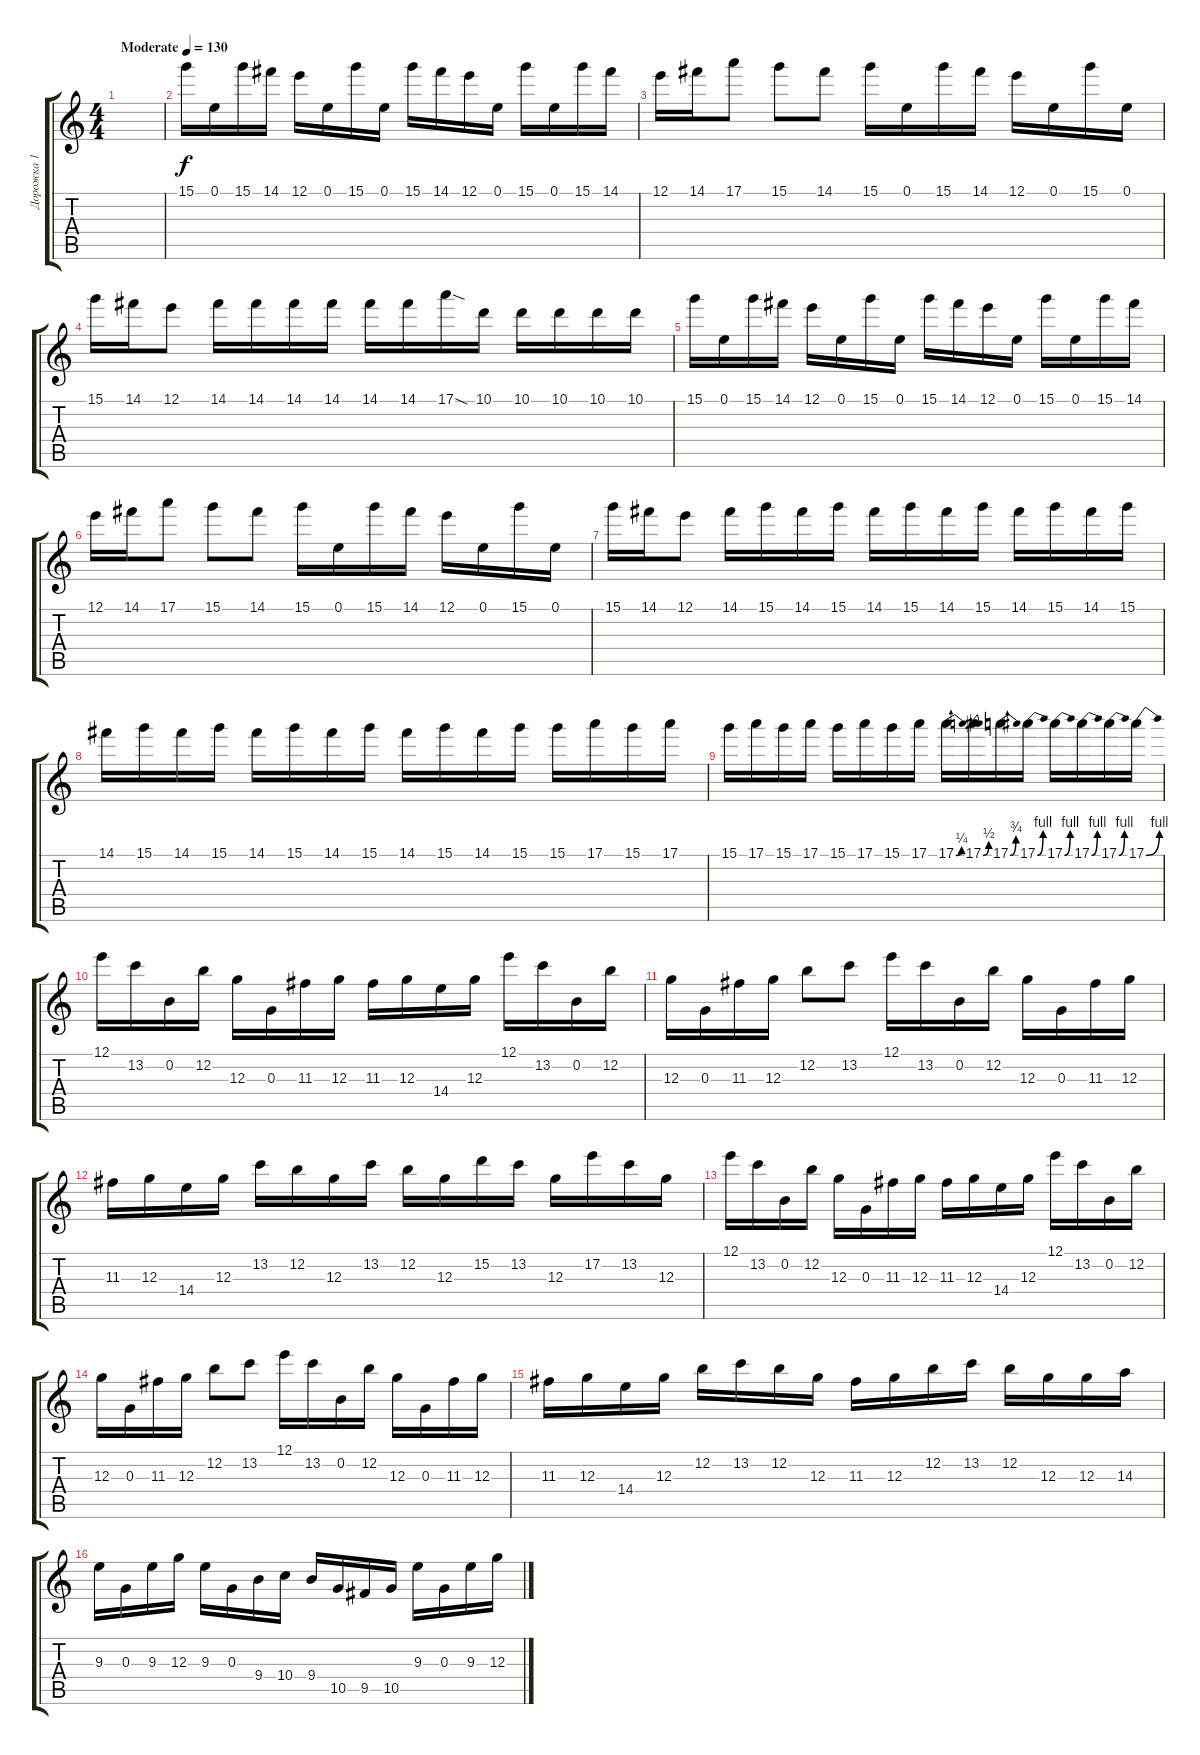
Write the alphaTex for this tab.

\track ("Дорожка 1" "Дорожка 1") {instrument distortionguitar}
\staff {score tabs}
\tuning (E4 B3 G3 D3 A2 E2) {hide}
\ts (4 4)
\tempo (130 "Moderate")
\clef g2
\ks c
|
15.1.16 0.1.16 15.1.16 14.1.16 12.1.16 0.1.16 15.1.16 0.1.16 15.1.16 14.1.16 12.1.16 0.1.16 15.1.16 0.1.16 15.1.16 14.1.16 |
12.1.16 14.1.16 17.1.8 15.1.8 14.1.8 15.1.16 0.1.16 15.1.16 14.1.16 12.1.16 0.1.16 15.1.16 0.1.16 |
15.1.16 14.1.16 12.1.8 14.1.16 14.1.16 14.1.16 14.1.16 14.1.16 14.1.16 17.1{sod}.16 10.1.16 10.1.16 10.1.16 10.1.16 10.1.16 |
15.1.16 0.1.16 15.1.16 14.1.16 12.1.16 0.1.16 15.1.16 0.1.16 15.1.16 14.1.16 12.1.16 0.1.16 15.1.16 0.1.16 15.1.16 14.1.16 |
12.1.16 14.1.16 17.1.8 15.1.8 14.1.8 15.1.16 0.1.16 15.1.16 14.1.16 12.1.16 0.1.16 15.1.16 0.1.16 |
15.1.16 14.1.16 12.1.8 14.1.16 15.1.16 14.1.16 15.1.16 14.1.16 15.1.16 14.1.16 15.1.16 14.1.16 15.1.16 14.1.16 15.1.16 |
14.1.16 15.1.16 14.1.16 15.1.16 14.1.16 15.1.16 14.1.16 15.1.16 14.1.16 15.1.16 14.1.16 15.1.16 15.1.16 17.1.16 15.1.16 17.1.16 |
15.1.16 17.1.16 15.1.16 17.1.16 15.1.16 17.1.16 15.1.16 17.1.16 17.1{be (bend 0 0 60 1)}.16 17.1{be (bend 0 0 60 2)}.16 17.1{be (bend 0 0 60 3)}.16 17.1{be (bend 0 0 60 4)}.16 17.1{be (bend 0 0 60 4)}.16 17.1{be (bend 0 0 60 4)}.16 17.1{be (bend 0 0 60 4)}.16 17.1{be (bend 0 0 60 4)}.16 |
12.1.16 13.2.16 0.2.16 12.2.16 12.3.16 0.3.16 11.3.16 12.3.16 11.3.16 12.3.16 14.4.16 12.3.16 12.1.16 13.2.16 0.2.16 12.2.16 |
12.3.16 0.3.16 11.3.16 12.3.16 12.2.8 13.2.8 12.1.16 13.2.16 0.2.16 12.2.16 12.3.16 0.3.16 11.3.16 12.3.16 |
11.3.16 12.3.16 14.4.16 12.3.16 13.2.16 12.2.16 12.3.16 13.2.16 12.2.16 12.3.16 15.2.16 13.2.16 12.3.16 17.2.16 13.2.16 12.3.16 |
12.1.16 13.2.16 0.2.16 12.2.16 12.3.16 0.3.16 11.3.16 12.3.16 11.3.16 12.3.16 14.4.16 12.3.16 12.1.16 13.2.16 0.2.16 12.2.16 |
12.3.16 0.3.16 11.3.16 12.3.16 12.2.8 13.2.8 12.1.16 13.2.16 0.2.16 12.2.16 12.3.16 0.3.16 11.3.16 12.3.16 |
11.3.16 12.3.16 14.4.16 12.3.16 12.2.16 13.2.16 12.2.16 12.3.16 11.3.16 12.3.16 12.2.16 13.2.16 12.2.16 12.3.16 12.3.16 14.3.16 |
9.3.16 0.3.16 9.3.16 12.3.16 9.3.16 0.3.16 9.4.16 10.4.16 9.4.16 10.5.16 9.5.16 10.5.16 9.3.16 0.3.16 9.3.16 12.3.16
